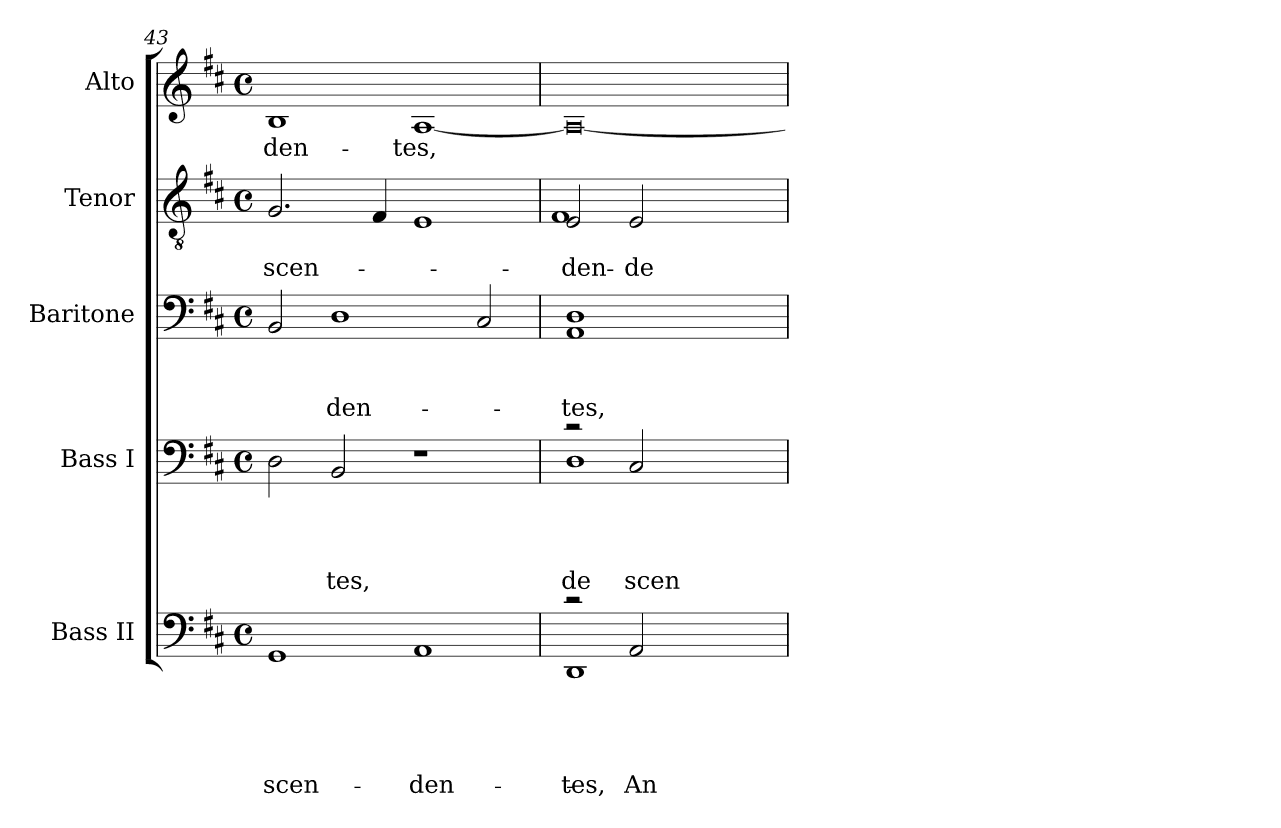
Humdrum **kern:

**kern	**text	**text	**text	**text	**text	**kern	**text	**text	**text	**text	**kern	**text	**text	**text	**kern	**text	**text	**kern	**text
*part5	*part5	*part5	*part5	*part5	*part5	*part4	*part4	*part4	*part4	*part4	*part3	*part3	*part3	*part3	*part2	*part2	*part2	*part1	*part1
*staff5	*staff5	*staff5	*staff5	*staff5	*staff5	*staff4	*staff4	*staff4	*staff4	*staff4	*staff3	*staff3	*staff3	*staff3	*staff2	*staff2	*staff2	*staff1	*staff1
*I"Bass II	*	*	*	*	*	*I"Bass I	*	*	*	*	*I"Baritone	*	*	*	*I"Tenor	*	*	*I"Alto	*
!!LO:LB:g=z
*clefF4	*	*	*	*	*	*clefF4	*	*	*	*	*clefF4	*	*	*	*clefGv2	*	*	*clefG2	*
*k[f#c#]	*	*	*	*	*	*k[f#c#]	*	*	*	*	*k[f#c#]	*	*	*	*k[f#c#]	*	*	*k[f#c#]	*
*D:	*	*	*	*	*	*D:	*	*	*	*	*D:	*	*	*	*D:	*	*	*D:	*
*M4/4	*	*	*	*	*	*M4/4	*	*	*	*	*M4/4	*	*	*	*M4/4	*	*	*M4/4	*
*met(c)	*	*	*	*	*	*met(c)	*	*	*	*	*met(c)	*	*	*	*met(c)	*	*	*met(c)	*
=43	=43	=43	=43	=43	=43	=43	=43	=43	=43	=43	=43	=43	=43	=43	=43	=43	=43	=43	=43
!	!	!	!	!	!LO:LY:b	!	!	!	!	!	!	!	!	!	!	!	!LO:LY:b	!	!LO:LY:b
1GG	.	.	.	.	-scen-	2D\	.	.	.	.	2BB/	.	.	.	2.G/	.	-scen-	1B	-den-
!	!	!	!	!	!	!	!	!	!	!LO:LY:b	!	!	!	!LO:LY:b	!	!	!	!	!
.	.	.	.	.	.	2BB/	.	.	.	-tes,	1D	.	.	-den-	.	.	.	.	.
.	.	.	.	.	.	.	.	.	.	.	.	.	.	.	4F#/	.	.	.	.
!	!	!	!	!	!LO:LY:b	!	!	!	!	!	!	!	!	!	!	!	!	!	!LO:LY:b
1AA	.	.	.	.	-den-	1r	.	.	.	.	.	.	.	.	1E	.	.	[<1A	-tes,
.	.	.	.	.	.	.	.	.	.	.	2C#/	.	.	.	.	.	.	.	.
=44	=44	=44	=44	=44	=44	=44	=44	=44	=44	=44	=44	=44	=44	=44	=44	=44	=44	=44	=44
*^	*	*	*	*	*	*	*	*	*	*	*	*	*	*	*	*	*	*	*
!	!	!	!	!	!	!LO:LY:b	!	!	!	!	!LO:LY:b	!	!	!	!LO:LY:b	!	!	!LO:LY:b	!	!
*	*	*	*	*	*	*	*^	*	*	*	*	*	*	*	*	*^	*	*	*	*
!	!	!	!	!	!	!	!	!	!	!	!	!	!	!	!	!	!	!	!	!LO:LY:b	!	!
2rc	1DD	.	.	.	.	-tes,	2rc	1D	.	.	.	-de-	1AA 1D	.	.	-tes,	2E/	1F#	.	-den-	0A_	.
!	!	!	!	!	!	!LO:LY:b	!	!	!	!	!	!LO:LY:b	!	!	!	!	!	!	!	!LO:LY:b	!	!
2AA/	.	.	.	.	.	-An-	2C#/	.	.	.	.	scen-	.	.	.	.	2E/	.	.	de-	.	.
1ryy	1ryy	.	.	.	.	.	1ryy	1ryy	.	.	.	.	1ryy	.	.	.	1ryy	1ryy	.	.	.	.
*v	*v	*	*	*	*	*	*	*	*	*	*	*	*	*	*	*	*v	*v	*	*	*	*
*	*	*	*	*	*	*v	*v	*	*	*	*	*	*	*	*	*	*	*	*	*
=	=	=	=	=	=	=	=	=	=	=	=	=	=	=	=	=	=	=	=
*-	*-	*-	*-	*-	*-	*-	*-	*-	*-	*-	*-	*-	*-	*-	*-	*-	*-	*-	*-
